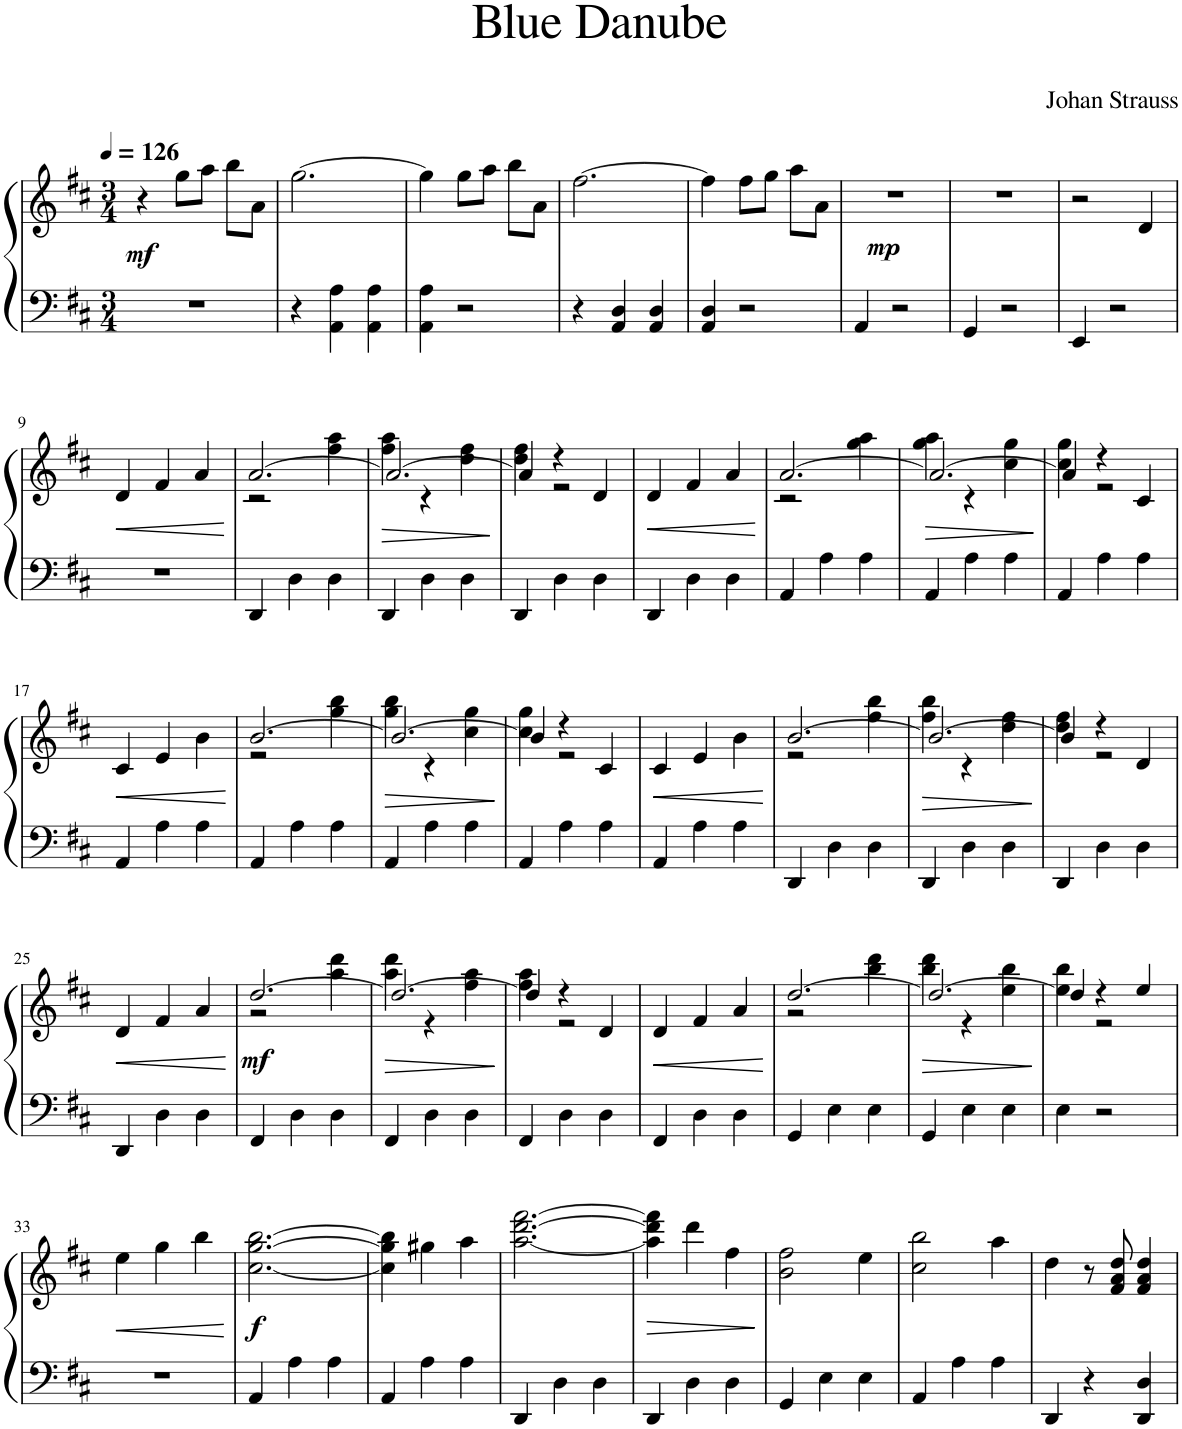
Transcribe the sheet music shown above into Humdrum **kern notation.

**kern	**kern	**dynam
*part1	*part1	*part1
*staff2	*staff1	*staff1/2
*I"Piano	*	*
*I'Pno.	*	*
*clefF4	*clefG2	*
*k[f#c#]	*k[f#c#]	*
*M3/4	*M3/4	*
*MM126	*MM126	*
=1	=1	=1
!	!	!LO:DY:b
2.r	4r	mf
.	8gg\L	.
.	8aa\J	.
.	8bb\L	.
.	8a\J	.
=2	=2	=2
4r	[2.gg\	.
4AA\ 4A\	.	.
4AA\ 4A\	.	.
=3	=3	=3
4AA\ 4A\	4gg\]	.
2r	8gg\L	.
.	8aa\J	.
.	8bb\L	.
.	8a\J	.
=4	=4	=4
4r	[2.ff#\	.
4AA/ 4D/	.	.
4AA/ 4D/	.	.
=5	=5	=5
4AA/ 4D/	4ff#\]	.
2r	8ff#\L	.
.	8gg\J	.
.	8aa\L	.
.	8a\J	.
=6	=6	=6
*	*^	*
4AA/	2.r	4ryy	.
!	!	!	!LO:DY:b
2r	.	2ryy	mp
*	*v	*v	*
=7	=7	=7
4GG/	2.r	.
2r	.	.
=8	=8	=8
4EE/	2r	.
2r	.	.
.	4d/	.
!!LO:LB:g=z
=9	=9	=9
!	!	!LO:HP:b
2.r	4d/	<
.	4f#/	.
.	4a/	.
.	.	[
=10	=10	=10
*	*^	*
4DD/	[2.a/	2r	.
4D\	.	.	.
4D\	.	4ff#\ 4aa\	.
=11	=11	=11	=11
!	!	!	!LO:HP:b
4DD/	2.a/_	4ff#\ 4aa\	>
4D\	.	4r	.
4D\	.	4dd\ 4ff#\	.
*	*v	*v	*
.	.	]
=12	=12	=12
*	*^	*
4DD/	4a/]	4dd\ 4ff#\	.
4D\	4r	2r	.
4D\	4d/	.	.
*	*v	*v	*
=13	=13	=13
!	!	!LO:HP:b
4DD/	4d/	<
4D\	4f#/	.
4D\	4a/	.
.	.	[
=14	=14	=14
*	*^	*
4AA/	[2.a/	2r	.
4A\	.	.	.
4A\	.	4gg\ 4aa\	.
=15	=15	=15	=15
!	!	!	!LO:HP:b
4AA/	2.a/_	4gg\ 4aa\	>
4A\	.	4r	.
4A\	.	4cc#\ 4gg\	.
*	*v	*v	*
.	.	]
=16	=16	=16
*	*^	*
4AA/	4a/]	4cc#\ 4gg\	.
4A\	4r	2r	.
4A\	4c#/	.	.
*	*v	*v	*
!!LO:LB:g=z
=17	=17	=17
!	!	!LO:HP:b
4AA/	4c#/	<
4A\	4e/	.
4A\	4b\	.
.	.	[
=18	=18	=18
*	*^	*
4AA/	[2.b/	2r	.
4A\	.	.	.
4A\	.	4gg\ 4bb\	.
=19	=19	=19	=19
!	!	!	!LO:HP:b
4AA/	2.b/_	4gg\ 4bb\	>
4A\	.	4r	.
4A\	.	4cc#\ 4gg\	.
*	*v	*v	*
.	.	]
=20	=20	=20
*	*^	*
4AA/	4b/]	4cc#\ 4gg\	.
4A\	4r	2r	.
4A\	4c#/	.	.
*	*v	*v	*
=21	=21	=21
!	!	!LO:HP:b
4AA/	4c#/	<
4A\	4e/	.
4A\	4b\	.
.	.	[
=22	=22	=22
*	*^	*
4DD/	[2.b/	2r	.
4D\	.	.	.
4D\	.	4ff#\ 4bb\	.
=23	=23	=23	=23
!	!	!	!LO:HP:b
4DD/	2.b/_	4ff#\ 4bb\	>
4D\	.	4r	.
4D\	.	4dd\ 4ff#\	.
*	*v	*v	*
.	.	]
=24	=24	=24
*	*^	*
4DD/	4b/]	4dd\ 4ff#\	.
4D\	4r	2r	.
4D\	4d/	.	.
*	*v	*v	*
!!LO:LB:g=z
=25	=25	=25
!	!	!LO:HP:b
4DD/	4d/	<
4D\	4f#/	.
4D\	4a/	.
.	.	[
=26	=26	=26
*	*^	*
!	!	!	!LO:DY:b
4FF#/	[2.dd/	2r	mf
4D\	.	.	.
4D\	.	4aa\ 4ddd\	.
=27	=27	=27	=27
!	!	!	!LO:HP:b
4FF#/	2.dd/_	4aa\ 4ddd\	>
4D\	.	4r	.
4D\	.	4ff#\ 4aa\	.
*	*v	*v	*
.	.	]
=28	=28	=28
*	*^	*
4FF#/	4dd/]	4ff#\ 4aa\	.
4D\	4r	2r	.
4D\	4d/	.	.
*	*v	*v	*
=29	=29	=29
!	!	!LO:HP:b
4FF#/	4d/	<
4D\	4f#/	.
4D\	4a/	.
.	.	[
=30	=30	=30
*	*^	*
4GG/	[2.dd/	2r	.
4E\	.	.	.
4E\	.	4bb\ 4ddd\	.
=31	=31	=31	=31
!	!	!	!LO:HP:b
4GG/	2.dd/_	4bb\ 4ddd\	>
4E\	.	4r	.
4E\	.	4ee\ 4bb\	.
*	*v	*v	*
.	.	]
=32	=32	=32
*	*^	*
4E\	4dd/]	4ee\ 4bb\	.
2r	4r	2r	.
.	4ee/	.	.
*	*v	*v	*
!!LO:LB:g=z
=33	=33	=33
!	!	!LO:HP:b
2.r	4ee\	<
.	4gg\	.
.	4bb\	.
.	.	[
=34	=34	=34
!	!	!LO:DY:b
4AA/	[2.cc#\ [2.gg\ [2.bb\	f
4A\	.	.
4A\	.	.
=35	=35	=35
4AA/	4cc#\] 4gg\] 4bb\]	.
4A\	4gg#X\	.
4A\	4aa\	.
=36	=36	=36
4DD/	[2.aa\ [2.ddd\ [2.fff#\	.
4D\	.	.
4D\	.	.
=37	=37	=37
!	!	!LO:HP:b
4DD/	4aa\] 4ddd\] 4fff#\]	>
4D\	4ddd\	.
4D\	4ff#\	.
.	.	]
=38	=38	=38
4GG/	2b\ 2ff#\	.
4E\	.	.
4E\	4ee\	.
=39	=39	=39
4AA/	2cc#\ 2bb\	.
4A\	.	.
4A\	4aa\	.
=40	=40	=40
4DD/	4dd\	.
4r	8r	.
.	8f#/ 8a/ 8dd/	.
4DD/ 4D/	4f#/ 4a/ 4dd/	.
=	=	=
*-	*-	*-
